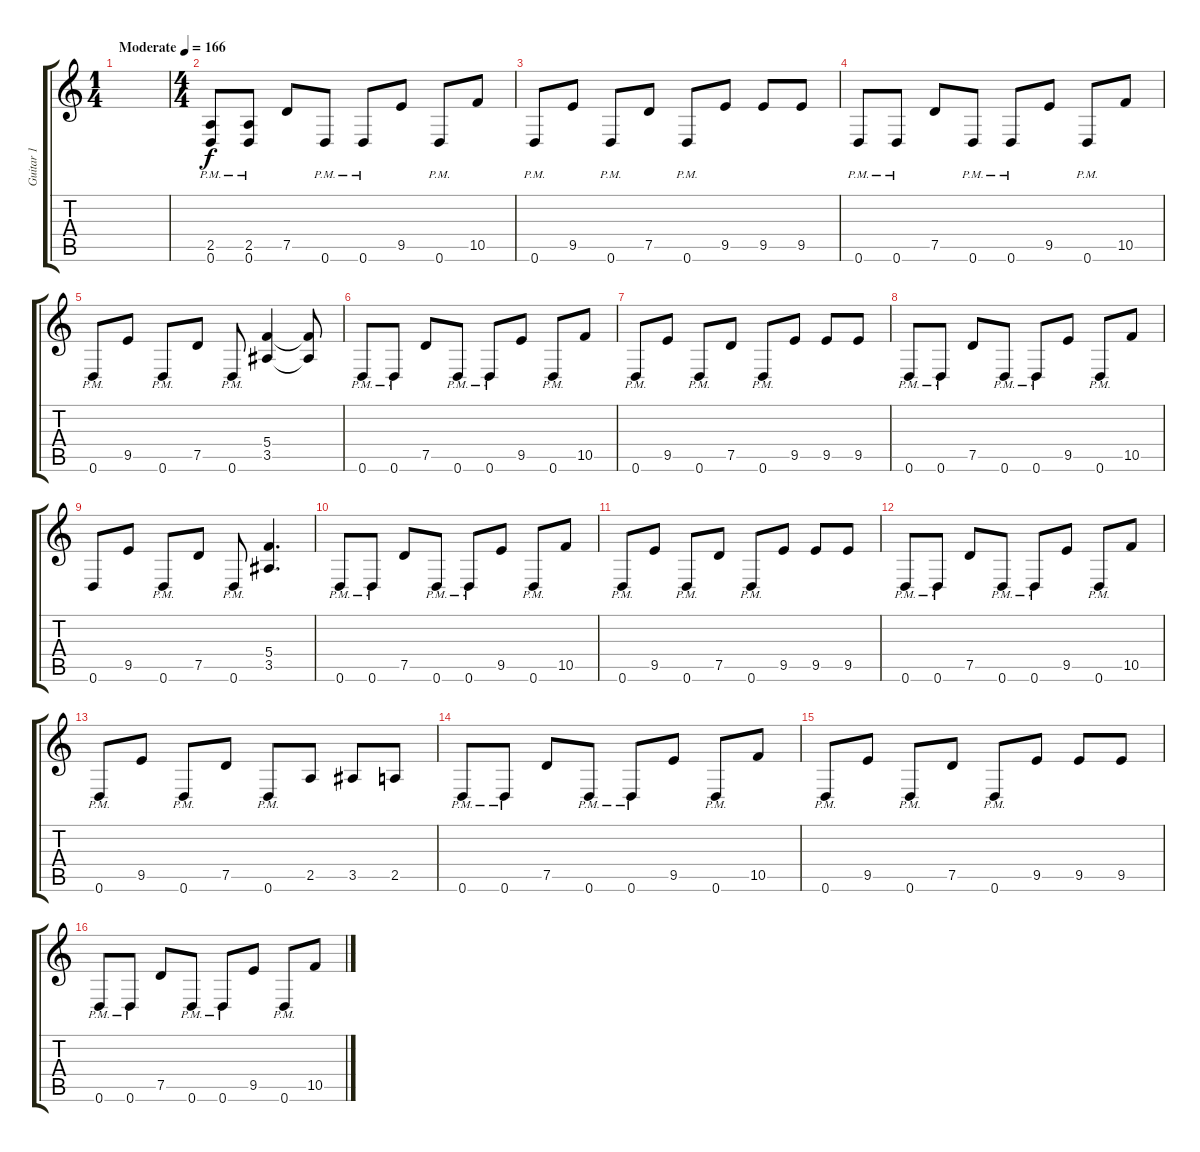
\track ("Guitar 1" "Guitar 1") {instrument distortionguitar}
\staff {score tabs}
\tuning (D4 A3 F3 C3 G2 D2) {hide}
\ts (1 4)
\tempo (166 "Moderate")
\clef g2
\ks c
|
\ts (4 4)
(2.5{pm} 0.6{pm}).8 (2.5{pm} 0.6{pm}).8 7.5.8 0.6{pm}.8 0.6{pm}.8 9.5.8 0.6{pm}.8 10.5.8 |
0.6{pm}.8 9.5.8 0.6{pm}.8 7.5.8 0.6{pm}.8 9.5.8 9.5.8 9.5.8 |
0.6{pm}.8 0.6{pm}.8 7.5.8 0.6{pm}.8 0.6{pm}.8 9.5.8 0.6{pm}.8 10.5.8 |
0.6{pm}.8 9.5.8 0.6{pm}.8 7.5.8 0.6{pm}.8 (5.4 3.5).4 (5.4{t} 3.5{t}).8 |
0.6{pm}.8 0.6{pm}.8 7.5.8 0.6{pm}.8 0.6{pm}.8 9.5.8 0.6{pm}.8 10.5.8 |
0.6{pm}.8 9.5.8 0.6{pm}.8 7.5.8 0.6{pm}.8 9.5.8 9.5.8 9.5.8 |
0.6{pm}.8 0.6{pm}.8 7.5.8 0.6{pm}.8 0.6{pm}.8 9.5.8 0.6{pm}.8 10.5.8 |
0.6.8 9.5.8 0.6{pm}.8 7.5.8 0.6{pm}.8 (5.4 3.5).4{d} |
0.6{pm}.8 0.6{pm}.8 7.5.8 0.6{pm}.8 0.6{pm}.8 9.5.8 0.6{pm}.8 10.5.8 |
0.6{pm}.8 9.5.8 0.6{pm}.8 7.5.8 0.6{pm}.8 9.5.8 9.5.8 9.5.8 |
0.6{pm}.8 0.6{pm}.8 7.5.8 0.6{pm}.8 0.6{pm}.8 9.5.8 0.6{pm}.8 10.5.8 |
0.6{pm}.8 9.5.8 0.6{pm}.8 7.5.8 0.6{pm}.8 2.5.8 3.5.8 2.5.8 |
0.6{pm}.8 0.6{pm}.8 7.5.8 0.6{pm}.8 0.6{pm}.8 9.5.8 0.6{pm}.8 10.5.8 |
0.6{pm}.8 9.5.8 0.6{pm}.8 7.5.8 0.6{pm}.8 9.5.8 9.5.8 9.5.8 |
0.6{pm}.8 0.6{pm}.8 7.5.8 0.6{pm}.8 0.6{pm}.8 9.5.8 0.6{pm}.8 10.5.8
